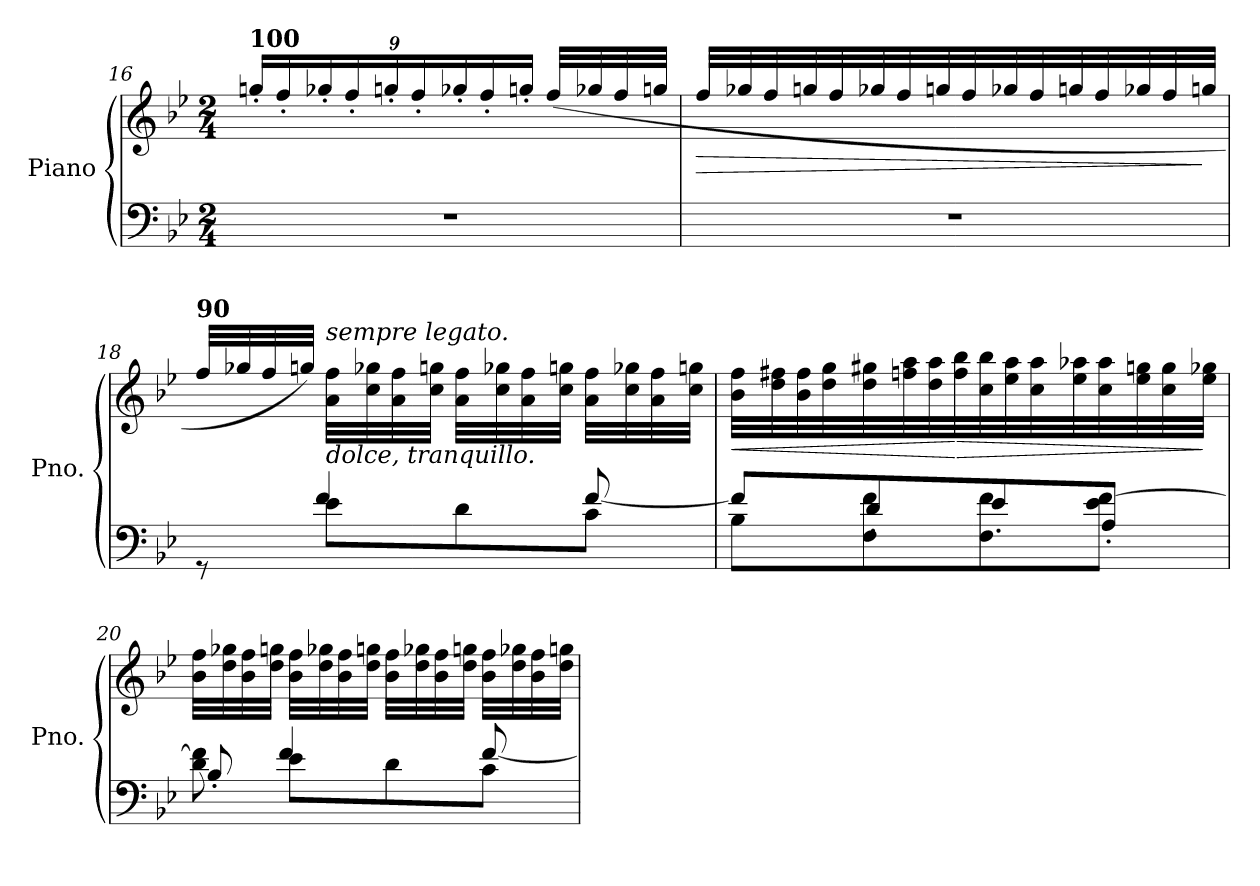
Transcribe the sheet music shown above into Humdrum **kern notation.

**kern	**kern	**dynam
*part1	*part1	*part1
*staff2	*staff1	*staff1/2
*I"Piano	*	*
*I'Pno.	*	*
!!LO:PB:g=z
*clefF4	*clefG2	*
*k[b-e-]	*k[b-e-]	*
*M2/4	*M2/4	*
*	*Xbrackettup	*
=16	=16	=16
!	!LO:TX:a:B:t=100	!
2r	24ggn'/LL	.
.	24ff'/	.
.	24gg-X'/	.
.	24ff'/	.
.	24ggn'/	.
.	24ff'/	.
.	24gg-X'/	.
.	24ff'/	.
.	24ggn'/JJ	.
.	(>32ff/LLL	.
.	32gg-X/	.
.	32ff/	.
.	32ggn/JJJ	.
=17	=17	=17
!	!	!LO:HP:b
2r	32ff/LLL	>
.	32gg-X/	.
.	32ff/	.
.	32ggn/	.
.	32ff/	.
.	32gg-X/	.
.	32ff/	.
.	32ggn/	.
.	32ff/	.
.	32gg-X/	.
.	32ff/	.
.	32ggn/	.
.	32ff/	.
.	32gg-X/	.
.	32ff/	.
.	32ggn/JJJ	]
=18	=18	=18
*^	*	*
!	!	!LO:TX:a:B:t=90	!
8rGG	8ryy	32ff/LLL	.
.	.	32gg-X/	.
.	.	32ff/	.
.	.	32ggn/JJJ)	.
!	!	!LO:TX:a:i:t=sempre legato.	!
!	!	!LO:TX:b:i:t=dolce, tranquillo.	!
8e-\L	4f/	32a\ 32ff\LLL	.
.	.	32cc\ 32gg-X\	.
.	.	32a\ 32ff\	.
.	.	32cc\ 32ggn\JJJ	.
8d\	.	32a\ 32ff\LLL	.
.	.	32cc\ 32gg-X\	.
.	.	32a\ 32ff\	.
.	.	32cc\ 32ggn\JJJ	.
8c\J	[8f/	32a\ 32ff\LLL	.
.	.	32cc\ 32gg-X\	.
.	.	32a\ 32ff\	.
.	.	32cc\ 32ggn\JJJ	.
!!LO:LB:g=z
=19	=19	=19	=19
!	!	!	!LO:HP:b
8B-\L	8f/L]	32b-\ 32ff\LLL	<
.	.	32dd\ 32ff#X\	.
.	.	32b-\ 32ff#\	.
.	.	32dd\ 32gg\	.
8F\ 8f\	8d'/	32dd\ 32gg#X\	.
.	.	32ffn\ 32aa\	.
.	.	32dd\ 32aa\	.
!	!	!	!LO:HP:n=1:b
.	.	32ff\ 32bb-\	[ >
8F\ 8f\	8e-'/	32cc\ 32bb-\	.
.	.	32ee-\ 32aa\	.
.	.	32cc\ 32aa\	.
.	.	32ee-\ 32aa-X\	.
8e-\ [8f\J	8A'/J	32cc\ 32aa-\	.
.	.	32ee-\ 32ggn\	.
.	.	32cc\ 32gg\	.
.	.	32ee-\ 32gg-X\JJJ	]
=20	=20	=20	=20
8d\ 8f\]	8B-'/	32b-\ 32ff\LLL	.
.	.	32dd\ 32gg-X\	.
.	.	32b-\ 32ff\	.
.	.	32dd\ 32ggn\JJJ	.
8e-\L	4f/	32b-\ 32ff\LLL	.
.	.	32dd\ 32gg-X\	.
.	.	32b-\ 32ff\	.
.	.	32dd\ 32ggn\JJJ	.
8d\	.	32b-\ 32ff\LLL	.
.	.	32dd\ 32gg-X\	.
.	.	32b-\ 32ff\	.
.	.	32dd\ 32ggn\JJJ	.
8c\J	[8f/	32b-\ 32ff\LLL	.
.	.	32dd\ 32gg-X\	.
.	.	32b-\ 32ff\	.
.	.	32dd\ 32ggn\JJJ	.
*v	*v	*	*
=	=	=
*-	*-	*-
